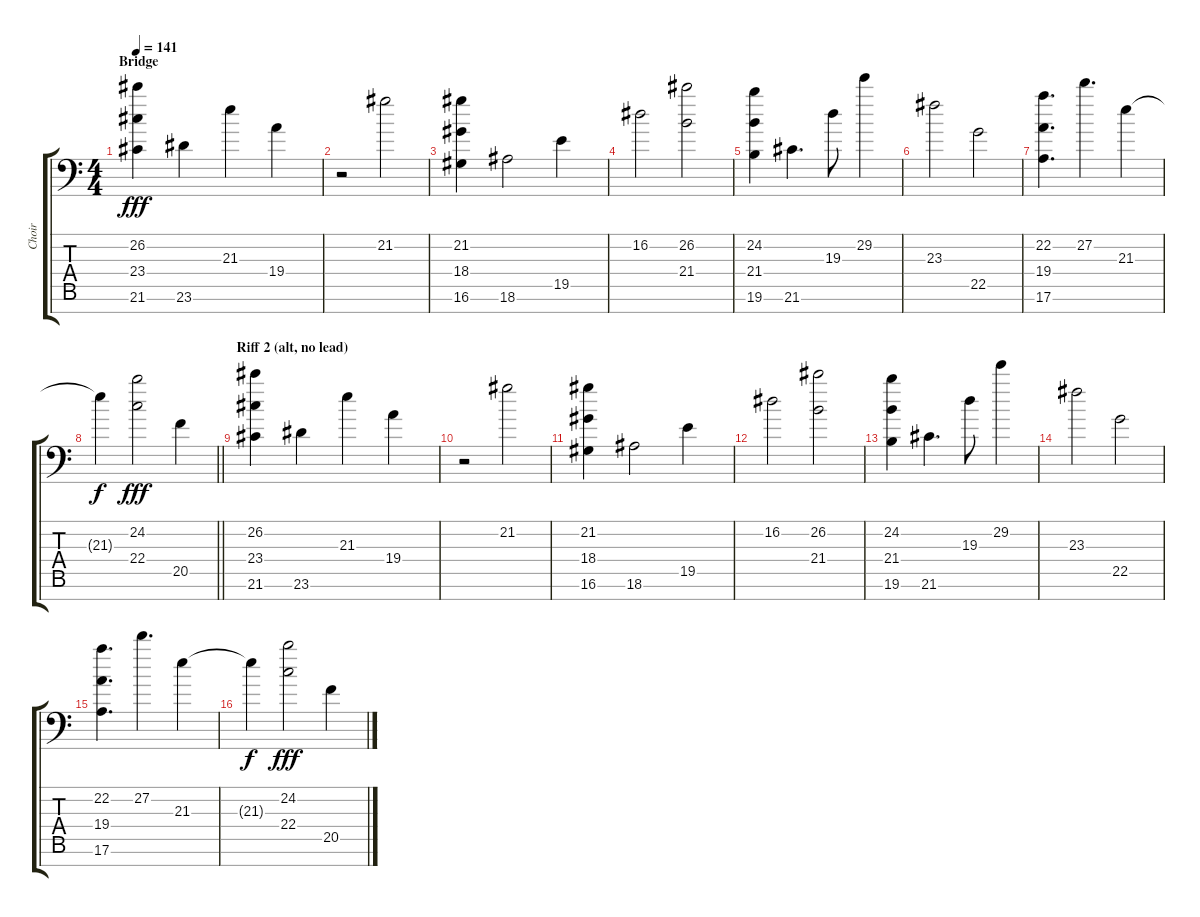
\track ("Choir" "Choir") {instrument choiraahs}
\staff {score tabs}
\tuning (C8 B3 G3 D3 A2 E2 C-1) {hide}
\ts (4 4)
\section ("" "Bridge")
\tempo 141
\clef f4
\ks c
(26.2 23.4 21.6).4{dy fff} 23.6.4 21.3.4 19.4.4 |
r.2 21.2.2 |
(21.2 18.4 16.6).4 18.6.2 19.5.4 |
16.2.2 (26.2 21.4).2 |
(24.2 21.4 19.6).4 21.6.4{d} 19.3.8 29.2.4 |
23.3.2 22.5.2 |
(22.2 19.4 17.6).4{d} 27.2.4{d} 21.3.4 |
\barLineRight lightlight
21.3{t}.4{dy f} (24.2 22.4).2{dy fff} 20.5.4 |
\section ("" "Riff 2 (alt, no lead)")
(26.2 23.4 21.6).4 23.6.4 21.3.4 19.4.4 |
r.2 21.2.2 |
(21.2 18.4 16.6).4 18.6.2 19.5.4 |
16.2.2 (26.2 21.4).2 |
(24.2 21.4 19.6).4 21.6.4{d} 19.3.8 29.2.4 |
23.3.2 22.5.2 |
(22.2 19.4 17.6).4{d} 27.2.4{d} 21.3.4 |
21.3{t}.4{dy f} (24.2 22.4).2{dy fff} 20.5.4
